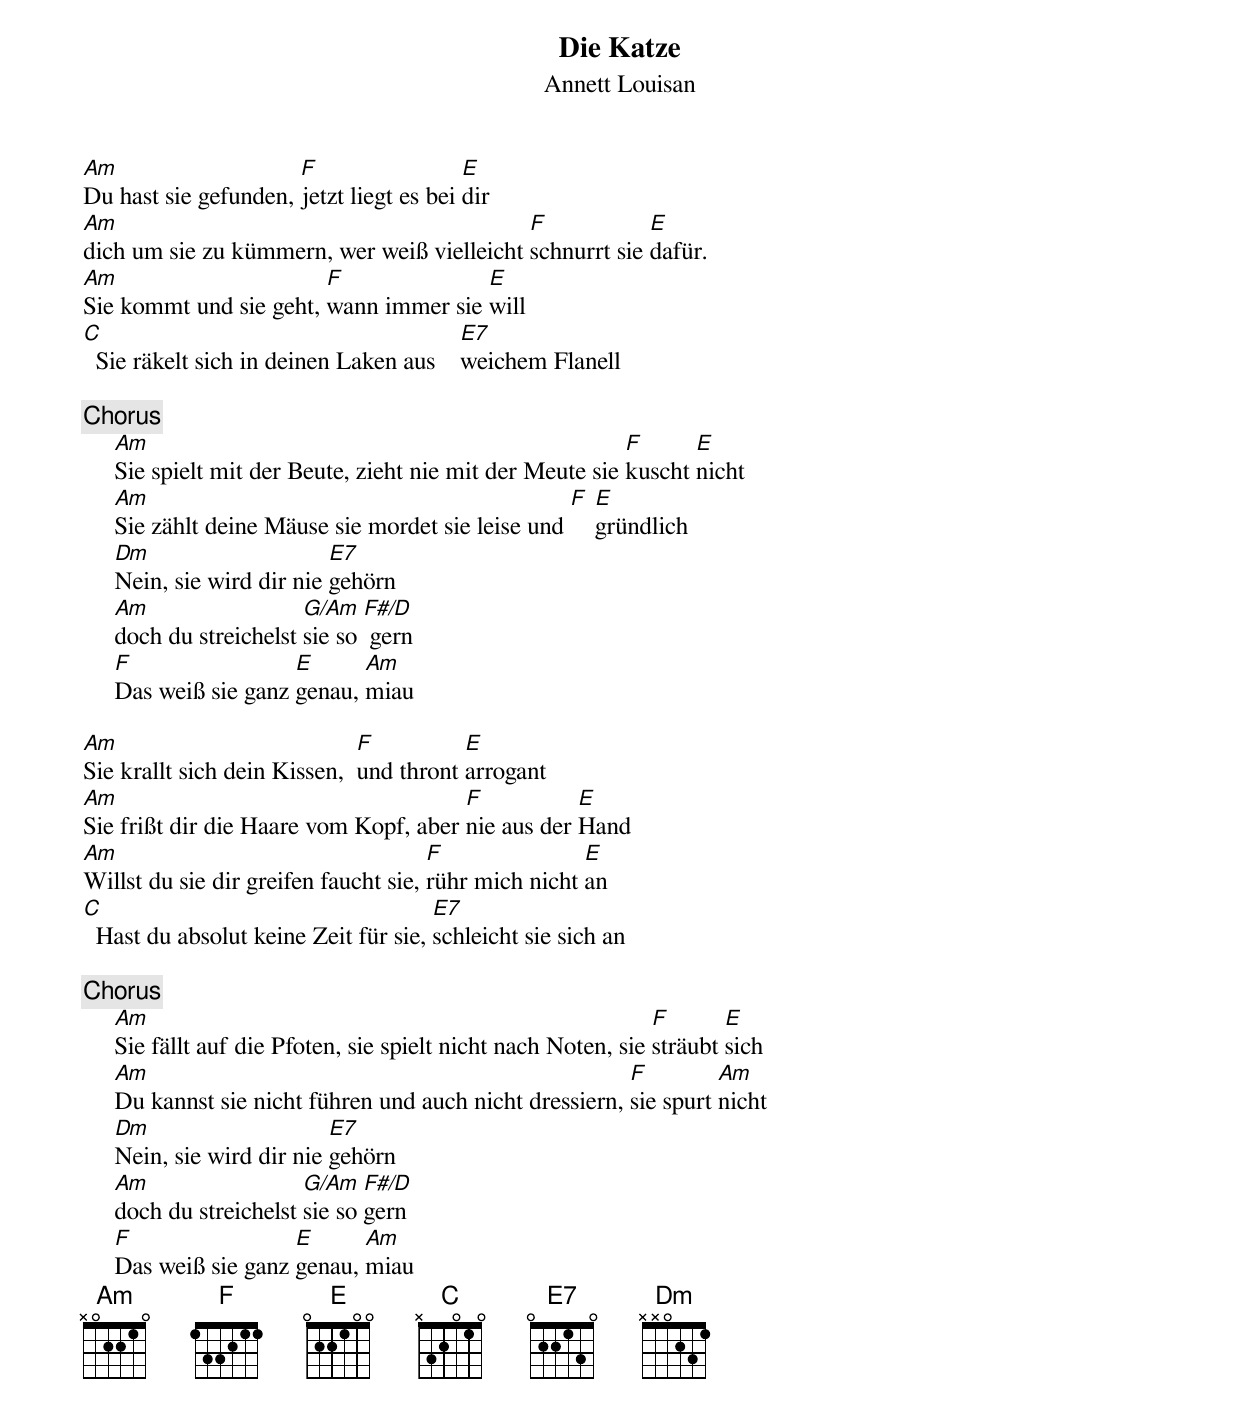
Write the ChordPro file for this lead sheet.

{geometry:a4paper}
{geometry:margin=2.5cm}
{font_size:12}

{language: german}

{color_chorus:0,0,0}

{title: Die Katze}
{subtitle: Annett Louisan}

{define:G/Am  t 3 n 2 2 1 n}
{define:F#/D  t 2 n n 2 3 n}
{define:C     3 x n 2 2 2 n}

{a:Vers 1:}
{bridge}
[Am]Du hast sie gefunden, [F]jetzt liegt es bei [E]dir
[Am]dich um sie zu kümmern, wer weiß vielleicht [F]schnurrt sie [E]dafür.
[Am]Sie kommt und sie geht, [F]wann immer sie [E]will
[C]  Sie räkelt sich in deinen Laken aus    [E7]weichem Flanell
{/bridge}

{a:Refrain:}
{chorus}
     [Am]Sie spielt mit der Beute, zieht nie mit der Meute sie [F]kuscht [E]nicht
     [Am]Sie zählt deine Mäuse sie mordet sie leise und [F] [E]gründlich
     [Dm]Nein, sie wird dir nie [E7]gehörn
     [Am]doch du streichelst [G/Am]sie so [F#/D] gern
     [F]Das weiß sie ganz [E]genau, [Am]miau
{/chorus}

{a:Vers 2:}
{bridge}
[Am]Sie krallt sich dein Kissen,  [F]und thront [E]arrogant
[Am]Sie frißt dir die Haare vom Kopf, aber [F]nie aus der [E]Hand
[Am]Willst du sie dir greifen faucht sie, [F]rühr mich nicht [E]an
[C]  Hast du absolut keine Zeit für sie, [E7]schleicht sie sich an
{/bridge}

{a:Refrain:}
{chorus}
     [Am]Sie fällt auf die Pfoten, sie spielt nicht nach Noten, sie [F]sträubt [E]sich
     [Am]Du kannst sie nicht führen und auch nicht dressiern, [F]sie spurt [Am]nicht
     [Dm]Nein, sie wird dir nie [E7]gehörn
     [Am]doch du streichelst [G/Am]sie so [F#/D]gern
     [F]Das weiß sie ganz [E]genau, [Am]miau
{/chorus}
